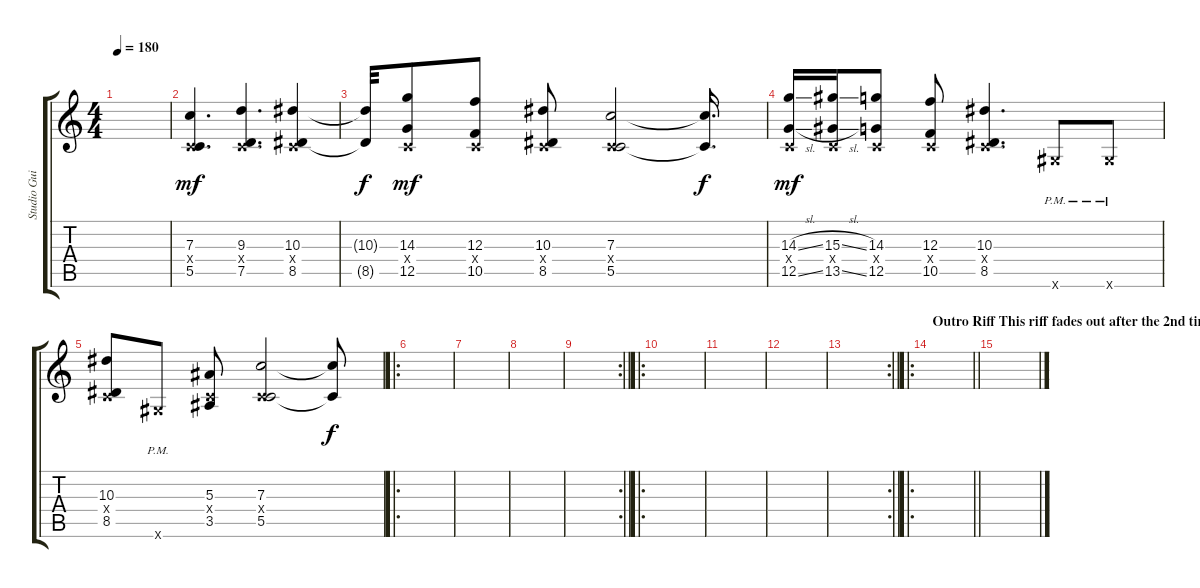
\track ("Studio Guitar 3" "Studio Gui") {instrument distortionguitar}
\staff {score tabs}
\tuning (D4 A3 F3 C3 G2 C2) {hide}
\ts (4 4)
\tempo 180
\clef g2
\ks c
|
(7.3 0.4{x} 5.5).4{d dy mf volume 16} (9.3 0.4{x} 7.5).4{d} (10.3 0.4{x} 8.5).4 |
(10.3{t} 8.5{t}).32{dy f} (14.3 0.4{x} 12.5).8{dy mf} (12.3 0.4{x} 10.5).8 (10.3 0.4{x} 8.5).8 (7.3 0.4{x} 5.5).2 (7.3{t} 5.5{t}).16{d dy f} |
(14.3{sl} 0.4{x} 12.5{sl}).16{dy mf} (15.3{sl} 0.4{x} 13.5{sl}).16 (14.3 0.4{x} 12.5).8 (12.3 0.4{x} 10.5).8 (10.3 0.4{x} 8.5).4{d} 8.6{pm x}.8 8.6{pm x}.8 |
(10.3 0.4{x} 8.5).8 8.6{pm x}.8 (5.3 0.4{x} 3.5).8 (7.3 0.4{x} 5.5).2 (7.3{t} 5.5{t}).8{dy f} |
\ro
|
|
|
\rc 2
\barLineRight lightlight
|
\ro
|
|
|
\rc 2
\barLineRight lightlight
|
\ro
\section ("" "Outro Riff")
\barLineRight lightlight
|
\section ("" "This riff fades out after the 2nd time playing it")
